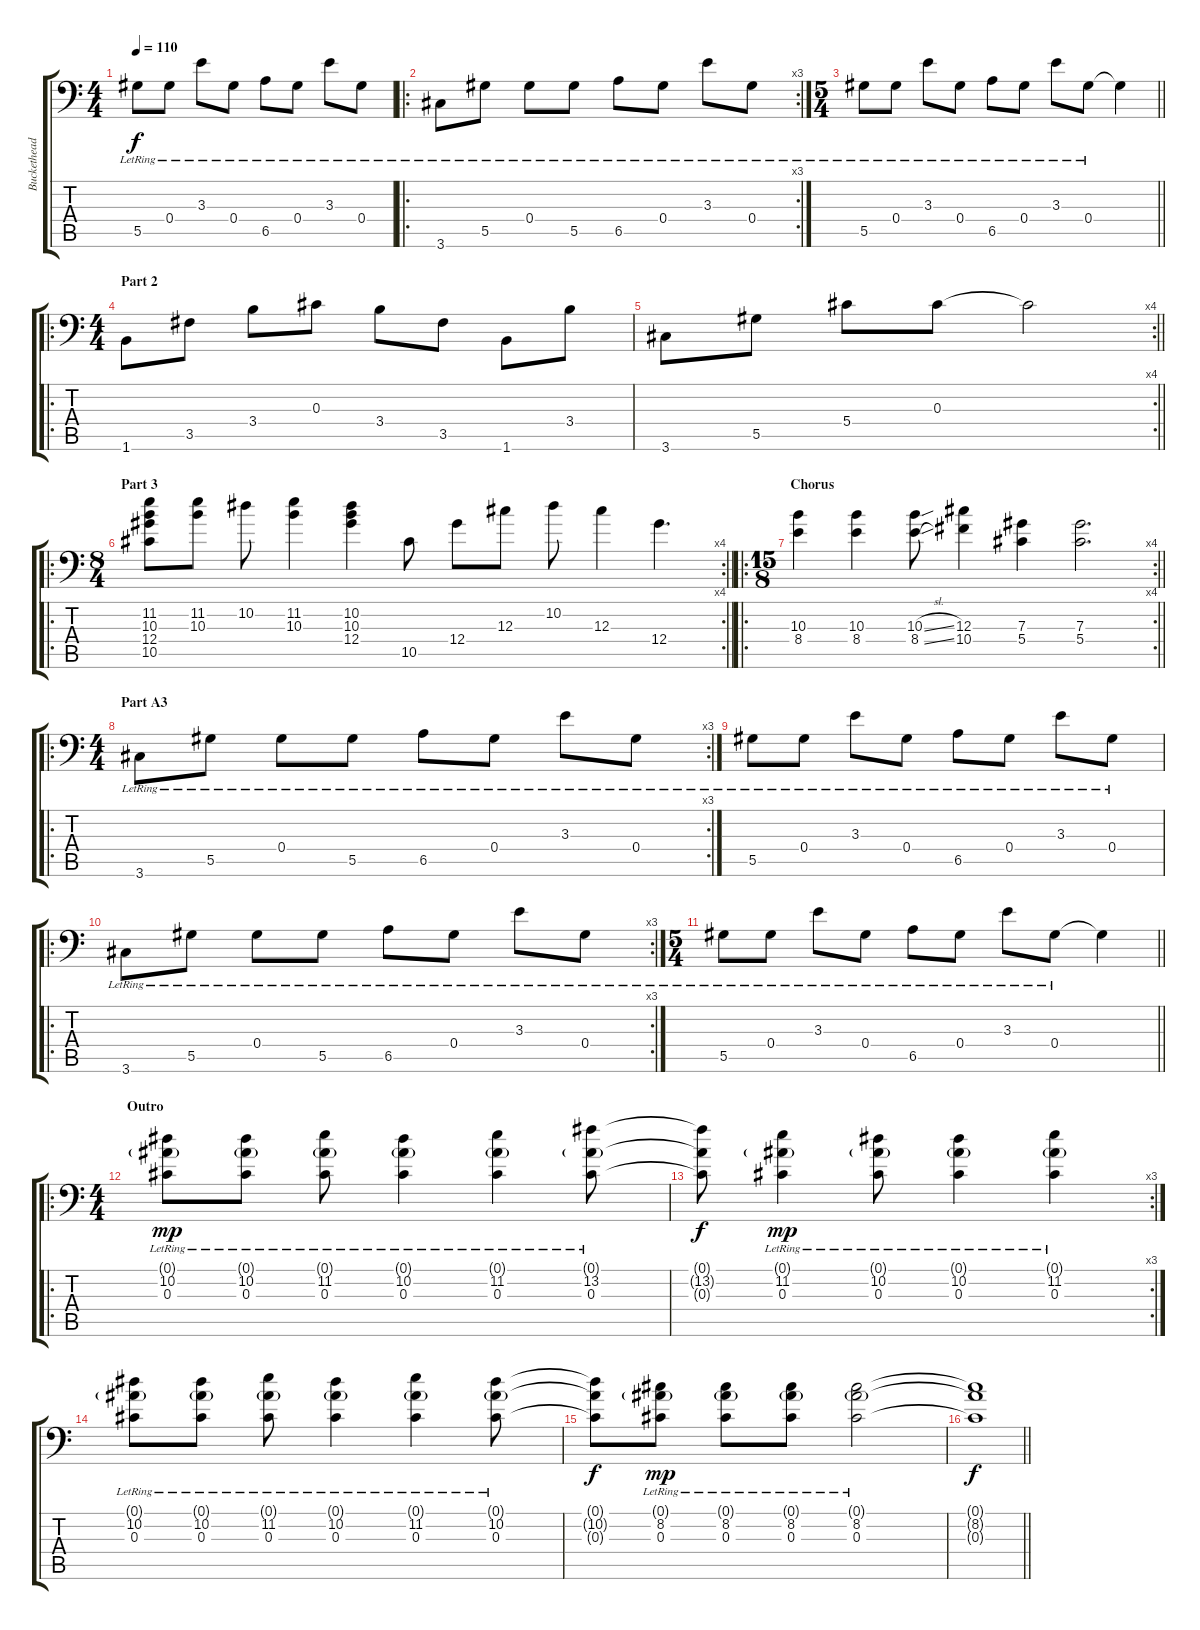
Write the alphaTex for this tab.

\track ("Buckethead (Tune 3 Steps Down)" "Buckethead") {instrument electricguitarclean}
\staff {score tabs}
\tuning (Bb3 F3 Db3 Ab2 Eb2 Bb1) {hide}
\ts (4 4)
\tempo 110
\clef f4
\ks c
5.5{lr}.8{dy f} 0.4{lr}.8 3.3{lr}.8 0.4{lr}.8 6.5{lr}.8 0.4{lr}.8 3.3{lr}.8 0.4{lr}.8 |
\ro
\rc 3
3.6{lr}.8 5.5{lr}.8 0.4{lr}.8 5.5{lr}.8 6.5{lr}.8 0.4{lr}.8 3.3{lr}.8 0.4{lr}.8 |
\ts (5 4)
\barLineRight lightlight
5.5{lr}.8 0.4{lr}.8 3.3{lr}.8 0.4{lr}.8 6.5{lr}.8 0.4{lr}.8 3.3{lr}.8 0.4{lr}.8 0.4{t}.4 |
\ro
\ts (4 4)
\section ("" "Part 2")
1.6.8 3.5.8 3.4.8 0.3.8 3.4.8 3.5.8 1.6.8 3.4.8 |
\rc 4
\barLineRight lightlight
3.6.8 5.5.8 5.4.8 0.3.8 0.3{t}.2 |
\ro
\rc 4
\ts (8 4)
\section ("" "Part 3")
\barLineRight lightlight
(11.2 10.3 12.4 10.5).8 (11.2 10.3).8 10.2.8 (11.2 10.3).4 (10.2 10.3 12.4).4 10.5.8 12.4.8 12.3.8 10.2.8 12.3.4 12.4.4{d} |
\ro
\rc 4
\ts (15 8)
\section ("" "Chorus")
\barLineRight lightlight
(10.3 8.4).4 (10.3 8.4).4 (10.3{sl} 8.4{sl}).8 (12.3 10.4).4 (7.3 5.4).4 (7.3 5.4).2{d} |
\ro
\rc 3
\ts (4 4)
\section ("" "Part A3")
3.6{lr}.8 5.5{lr}.8 0.4{lr}.8 5.5{lr}.8 6.5{lr}.8 0.4{lr}.8 3.3{lr}.8 0.4{lr}.8 |
5.5{lr}.8 0.4{lr}.8 3.3{lr}.8 0.4{lr}.8 6.5{lr}.8 0.4{lr}.8 3.3{lr}.8 0.4{lr}.8 |
\ro
\rc 3
3.6{lr}.8 5.5{lr}.8 0.4{lr}.8 5.5{lr}.8 6.5{lr}.8 0.4{lr}.8 3.3{lr}.8 0.4{lr}.8 |
\ts (5 4)
\barLineRight lightlight
5.5{lr}.8 0.4{lr}.8 3.3{lr}.8 0.4{lr}.8 6.5{lr}.8 0.4{lr}.8 3.3{lr}.8 0.4{lr}.8 0.4{t}.4 |
\ro
\ts (4 4)
\section ("" "Outro")
(0.1{g lr} 10.2{lr} 0.3{lr}).8{dy mp} (0.1{g lr} 10.2{lr} 0.3{lr}).8 (0.1{g lr} 11.2{lr} 0.3{lr}).8 (0.1{g lr} 10.2{lr} 0.3{lr}).4 (0.1{g lr} 11.2{lr} 0.3{lr}).4 (0.1{g lr} 13.2{lr} 0.3{lr}).8 |
\rc 3
(0.1{t} 13.2{t} 0.3{t}).8{dy f} (0.1{g lr} 11.2{lr} 0.3{lr}).4{dy mp} (0.1{g lr} 10.2{lr} 0.3{lr}).8 (0.1{g lr} 10.2{lr} 0.3{lr}).4 (0.1{g lr} 11.2{lr} 0.3{lr}).4 |
(0.1{g lr} 10.2{lr} 0.3{lr}).8 (0.1{g lr} 10.2{lr} 0.3{lr}).8 (0.1{g lr} 11.2{lr} 0.3{lr}).8 (0.1{g lr} 10.2{lr} 0.3{lr}).4 (0.1{g lr} 11.2{lr} 0.3{lr}).4 (0.1{g lr} 10.2{lr} 0.3{lr}).8 |
(0.1{t} 10.2{t} 0.3{t}).8{dy f} (0.1{g lr} 8.2{lr} 0.3{lr}).8{dy mp} (0.1{g lr} 8.2{lr} 0.3{lr}).8 (0.1{g lr} 8.2{lr} 0.3{lr}).8 (0.1{g lr} 8.2{lr} 0.3{lr}).2 |
\barLineRight lightlight
(0.1{t} 8.2{t} 0.3{t}).1{dy f}
